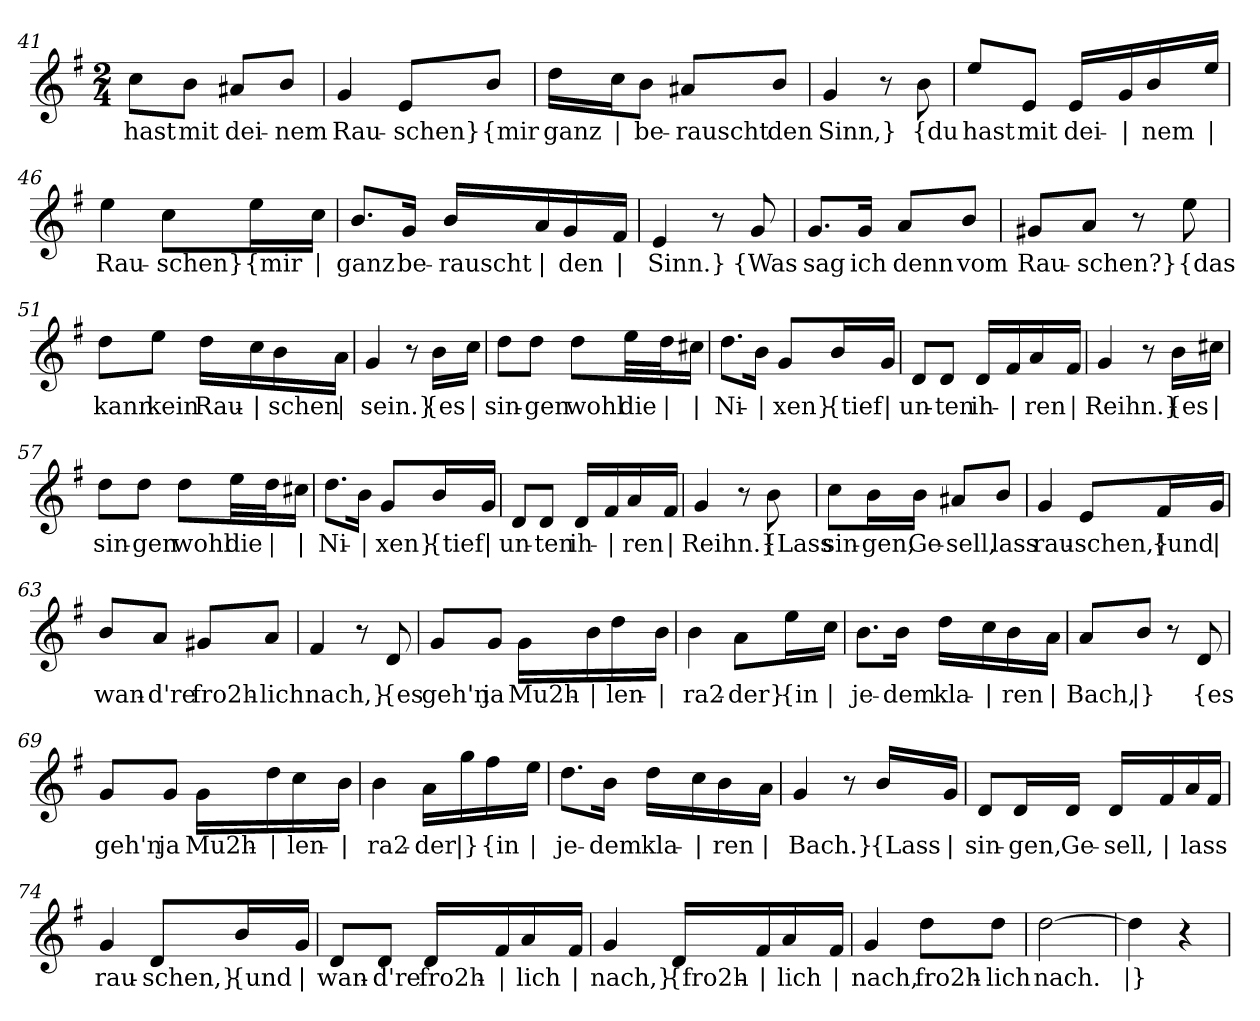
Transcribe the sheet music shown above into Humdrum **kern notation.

**kern	**text
*part1	*part1
*staff1	*staff1
*clefG2	*
*k[f#]	*
*G:	*
*M2/4	*
=41	=41
!	!LO:LY:b
8cc\L	hast
!	!LO:LY:b
8b\J	mit
!	!LO:LY:b
8a#X/L	dei-
!	!LO:LY:b
8b/J	-nem
=42	=42
!	!LO:LY:b
4g/	Rau-
!	!LO:LY:b
8e/L	-schen}
!	!LO:LY:b
8b/J	{mir
!!LO:LB:g=z
=43	=43
!	!LO:LY:b
16dd\LL	ganz
!	!LO:LY:b
16cc\J	|
!	!LO:LY:b
8b\J	be-
!	!LO:LY:b
8a#X/L	-rauscht
!	!LO:LY:b
8b/J	den
=44	=44
!	!LO:LY:b
4g/	Sinn,}
8r	.
!	!LO:LY:b
8b\	{du
=45	=45
!	!LO:LY:b
8ee/L	hast
!	!LO:LY:b
8e/J	mit
!	!LO:LY:b
16e/LL	dei-
!	!LO:LY:b
16g/	|
!	!LO:LY:b
16b/	-nem
!	!LO:LY:b
16ee/JJ	|
=46	=46
!	!LO:LY:b
4ee\	Rau-
!	!LO:LY:b
8cc\L	-schen}
!	!LO:LY:b
16ee\L	{mir
!	!LO:LY:b
16cc\JJ	|
=47	=47
!	!LO:LY:b
8.b/L	ganz
!	!LO:LY:b
16g/Jk	be-
!	!LO:LY:b
16b/LL	-rauscht
!	!LO:LY:b
16a/	|
!	!LO:LY:b
16g/	den
!	!LO:LY:b
16f#/JJ	|
!!LO:LB:g=z
=48	=48
!	!LO:LY:b
4e/	Sinn.}
8r	.
!	!LO:LY:b
8g/	{Was
=49	=49
!	!LO:LY:b
8.g/L	sag
!	!LO:LY:b
16g/Jk	ich
!	!LO:LY:b
8a/L	denn
!	!LO:LY:b
8b/J	vom
=50	=50
!	!LO:LY:b
8g#X/L	Rau-
!	!LO:LY:b
8a/J	-schen?}
8r	.
!	!LO:LY:b
8ee\	{das
=51	=51
!	!LO:LY:b
8dd\L	kann
!	!LO:LY:b
8ee\J	kein
!	!LO:LY:b
16dd\LL	Rau-
!	!LO:LY:b
16cc\	|
!	!LO:LY:b
16b\	-schen
!	!LO:LY:b
16a\JJ	|
=52	=52
!	!LO:LY:b
4g/	sein.}
8r	.
!	!LO:LY:b
16b\LL	{es
!	!LO:LY:b
16cc\JJ	|
!!LO:PB:g=z
=53	=53
!	!LO:LY:b
8dd\L	sin-
!	!LO:LY:b
8dd\J	-gen
!	!LO:LY:b
8dd\L	wohl
!	!LO:LY:b
32ee\LL	die
!	!LO:LY:b
32dd\J	|
!	!LO:LY:b
16cc#X\JJ	|
=54	=54
!	!LO:LY:b
8.dd\L	Ni-
!	!LO:LY:b
16b\Jk	|
!	!LO:LY:b
8g/L	-xen}
!	!LO:LY:b
16b/L	{tief
!	!LO:LY:b
16g/JJ	|
=55	=55
!	!LO:LY:b
8d/L	un-
!	!LO:LY:b
8d/J	-ten
!	!LO:LY:b
16d/LL	ih-
!	!LO:LY:b
16f#/	|
!	!LO:LY:b
16a/	-ren
!	!LO:LY:b
16f#/JJ	|
=56	=56
!	!LO:LY:b
4g/	Reihn.}
8r	.
!	!LO:LY:b
16b\LL	{es
!	!LO:LY:b
16cc#X\JJ	|
=57	=57
!	!LO:LY:b
8dd\L	sin-
!	!LO:LY:b
8dd\J	-gen
!	!LO:LY:b
8dd\L	wohl
!	!LO:LY:b
32ee\LL	die
!	!LO:LY:b
32dd\J	|
!	!LO:LY:b
16cc#X\JJ	|
!!LO:LB:g=z
=58	=58
!	!LO:LY:b
8.dd\L	Ni-
!	!LO:LY:b
16b\Jk	|
!	!LO:LY:b
8g/L	-xen}
!	!LO:LY:b
16b/L	{tief
!	!LO:LY:b
16g/JJ	|
=59	=59
!	!LO:LY:b
8d/L	un-
!	!LO:LY:b
8d/J	-ten
!	!LO:LY:b
16d/LL	ih-
!	!LO:LY:b
16f#/	|
!	!LO:LY:b
16a/	-ren
!	!LO:LY:b
16f#/JJ	|
=60	=60
!	!LO:LY:b
4g/	Reihn.}
8r	.
!	!LO:LY:b
8b\	{Lass
=61	=61
!	!LO:LY:b
8cc\L	sin-
!	!LO:LY:b
16b\L	-gen,
!	!LO:LY:b
16b\JJ	Ge-
!	!LO:LY:b
8a#X/L	-sell,
!	!LO:LY:b
8b/J	lass
=62	=62
!	!LO:LY:b
4g/	rau-
!	!LO:LY:b
8e/L	-schen,}
!	!LO:LY:b
16f#/L	{und
!	!LO:LY:b
16g/JJ	|
!!LO:LB:g=z
=63	=63
!	!LO:LY:b
8b/L	wan-
!	!LO:LY:b
8a/J	d're
!	!LO:LY:b
8g#X/L	fro2h-
!	!LO:LY:b
8a/J	-lich
=64	=64
!	!LO:LY:b
4f#/	nach,}
8r	.
!	!LO:LY:b
8d/	{es
=65	=65
!	!LO:LY:b
8g/L	geh'n
!	!LO:LY:b
8g/J	ja
!	!LO:LY:b
16g\LL	Mu2h-
!	!LO:LY:b
16b\	|
!	!LO:LY:b
16dd\	-len-
!	!LO:LY:b
16b\JJ	|
=66	=66
!	!LO:LY:b
4b\	-ra2-
!	!LO:LY:b
8a\L	-der}
!	!LO:LY:b
16ee\L	{in
!	!LO:LY:b
16cc\JJ	|
=67	=67
!	!LO:LY:b
8.b\L	je-
!	!LO:LY:b
16b\Jk	-dem
!	!LO:LY:b
16dd\LL	kla-
!	!LO:LY:b
16cc\	|
!	!LO:LY:b
16b\	-ren
!	!LO:LY:b
16a\JJ	|
!!LO:LB:g=z
=68	=68
!	!LO:LY:b
8a/L	Bach,
!	!LO:LY:b
8b/J	|}
8r	.
!	!LO:LY:b
8d/	{es
=69	=69
!	!LO:LY:b
8g/L	geh'n
!	!LO:LY:b
8g/J	ja
!	!LO:LY:b
16g\LL	Mu2h-
!	!LO:LY:b
16dd\	|
!	!LO:LY:b
16cc\	-len-
!	!LO:LY:b
16b\JJ	|
=70	=70
!	!LO:LY:b
4b\	-ra2-
!	!LO:LY:b
16a\LL	-der
!	!LO:LY:b
16gg\	|}
!	!LO:LY:b
16ff#\	{in
!	!LO:LY:b
16ee\JJ	|
=71	=71
!	!LO:LY:b
8.dd\L	je-
!	!LO:LY:b
16b\Jk	-dem
!	!LO:LY:b
16dd\LL	kla-
!	!LO:LY:b
16cc\	|
!	!LO:LY:b
16b\	-ren
!	!LO:LY:b
16a\JJ	|
=72	=72
!	!LO:LY:b
4g/	Bach.}
8r	.
!	!LO:LY:b
16b/LL	{Lass
!	!LO:LY:b
16g/JJ	|
!!LO:LB:g=z
=73	=73
!	!LO:LY:b
8d/L	sin-
!	!LO:LY:b
16d/L	-gen,
!	!LO:LY:b
16d/JJ	Ge-
!	!LO:LY:b
16d/LL	-sell,
!	!LO:LY:b
16f#/	|
!	!LO:LY:b
16a/	lass
!	!LO:LY:b
16f#/JJ	-
=74	=74
!	!LO:LY:b
4g/	rau-
!	!LO:LY:b
8d/L	-schen,}
!	!LO:LY:b
16b/L	{und
!	!LO:LY:b
16g/JJ	|
=75	=75
!	!LO:LY:b
8d/L	wan-
!	!LO:LY:b
8d/J	-d're
!	!LO:LY:b
16d/LL	fro2h-
!	!LO:LY:b
16f#/	|
!	!LO:LY:b
16a/	-lich
!	!LO:LY:b
16f#/JJ	|
=76	=76
!	!LO:LY:b
4g/	nach,}
!	!LO:LY:b
16d/LL	{fro2h-
!	!LO:LY:b
16f#/	|
!	!LO:LY:b
16a/	-lich
!	!LO:LY:b
16f#/JJ	|
!!LO:LB:g=z
=77	=77
!	!LO:LY:b
4g/	nach,
!	!LO:LY:b
8dd\L	fro2h-
!	!LO:LY:b
8dd\J	-lich
=78	=78
!	!LO:LY:b
[2dd\	nach.
=79	=79
!	!LO:LY:b
4dd\]	|}
4r	.
=	=
*-	*-
